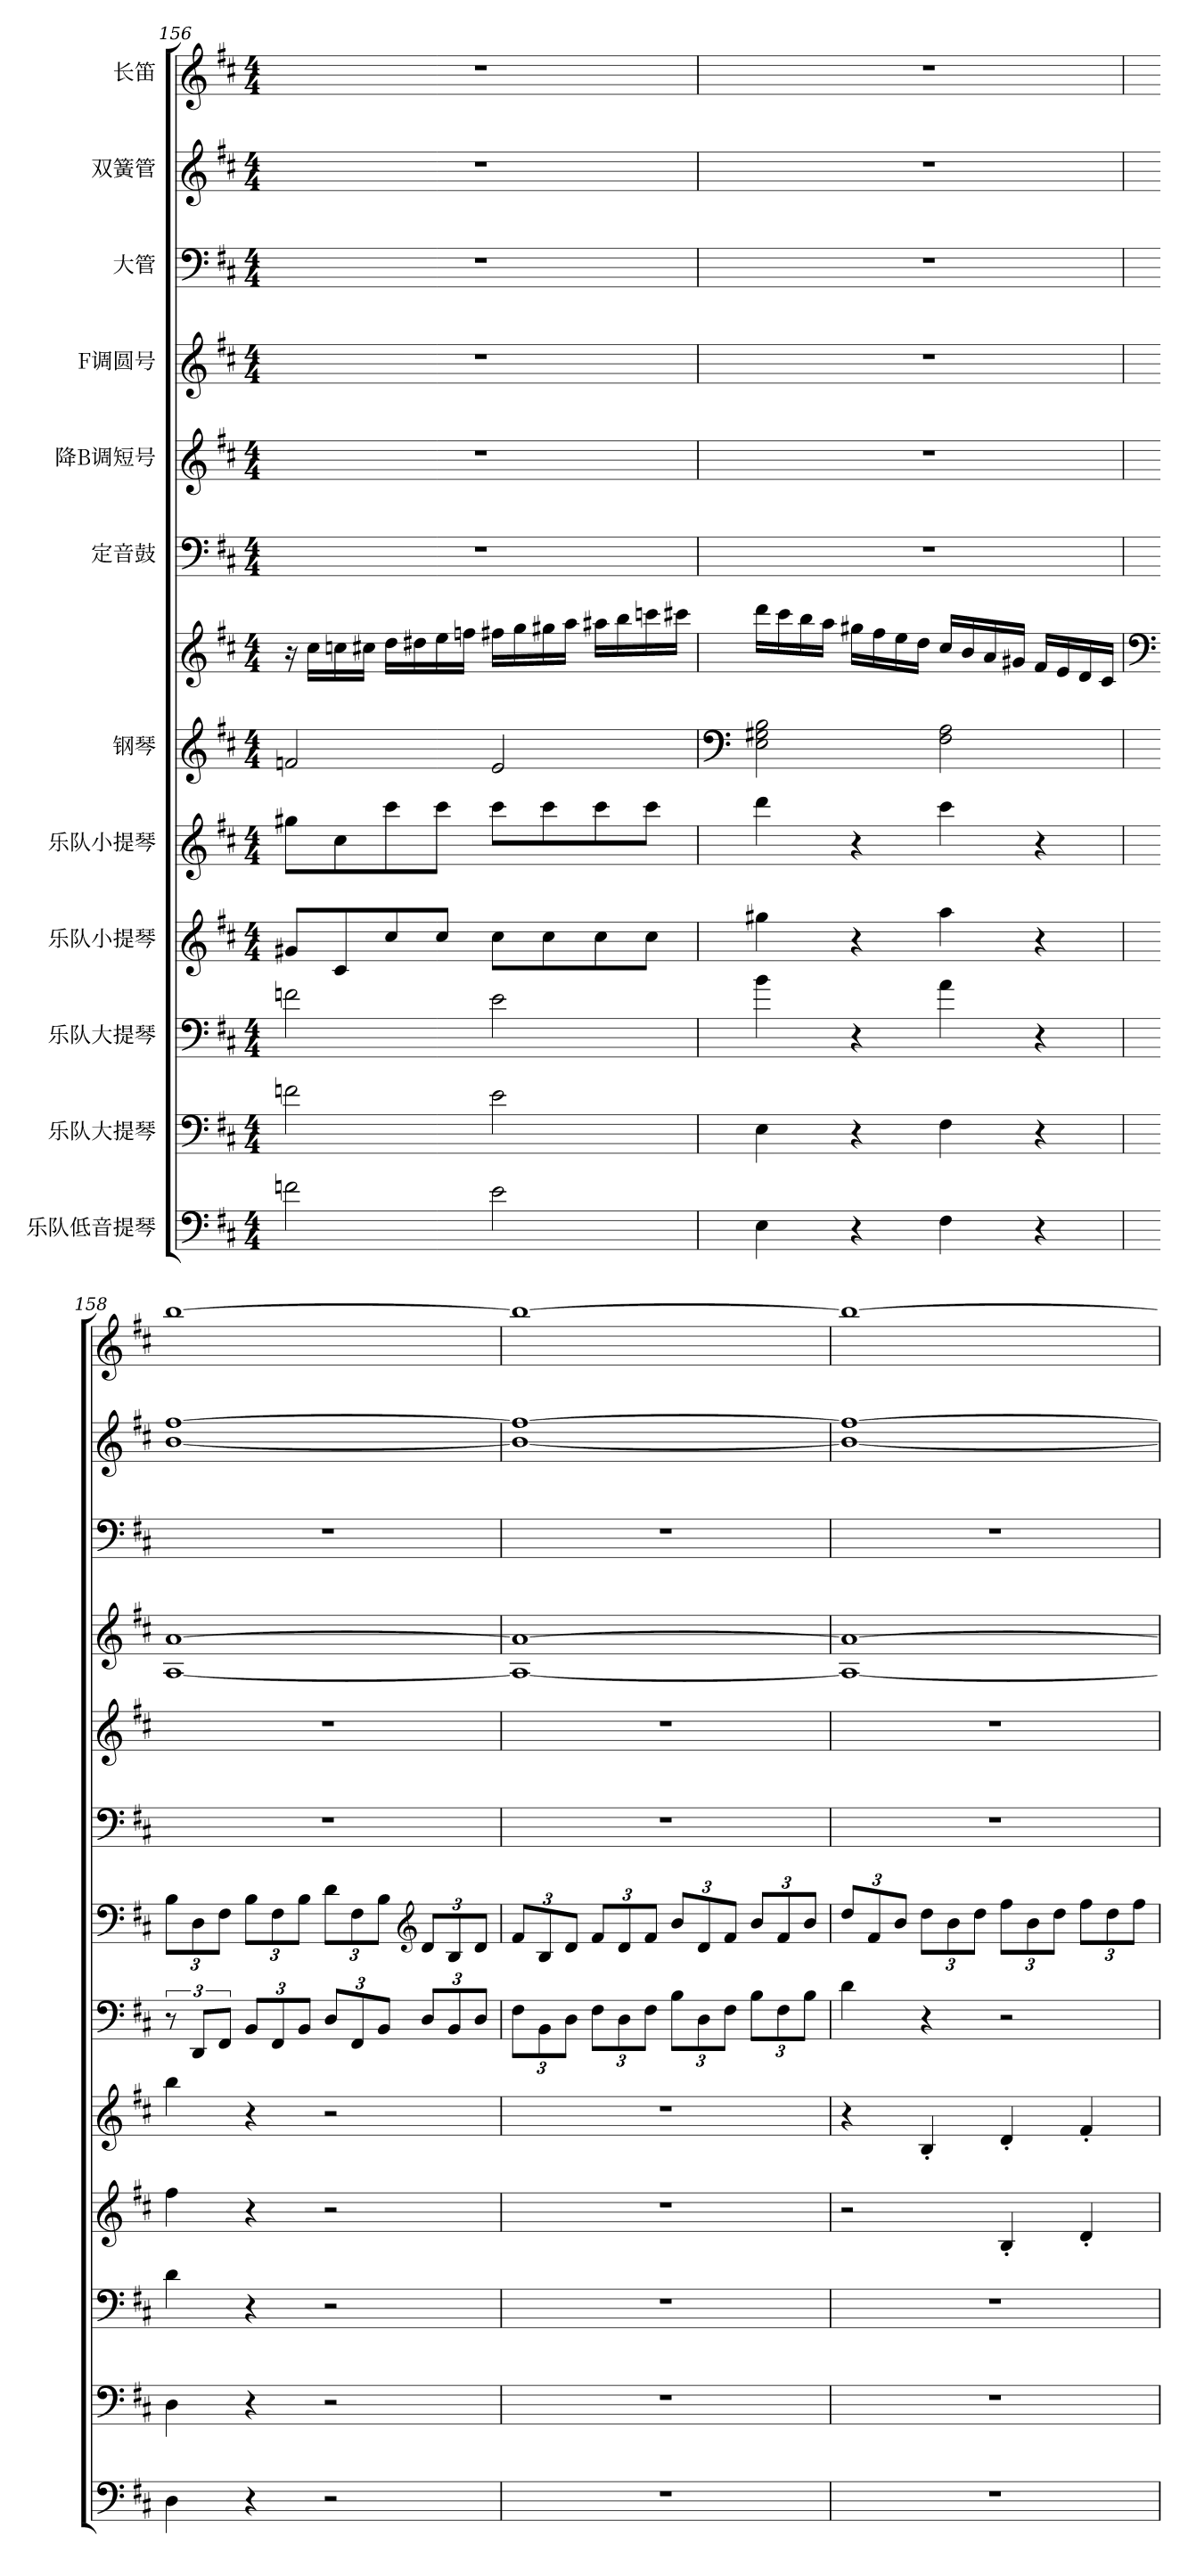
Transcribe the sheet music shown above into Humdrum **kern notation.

**kern	**kern	**kern	**kern	**kern	**kern	**kern	**kern	**kern	**kern	**kern	**kern	**kern
*part12	*part11	*part10	*part9	*part8	*part7	*part7	*part6	*part5	*part4	*part3	*part2	*part1
*staff13	*staff12	*staff11	*staff10	*staff9	*staff8	*staff7	*staff6	*staff5	*staff4	*staff3	*staff2	*staff1
*I"乐队低音提琴	*I"乐队大提琴	*I"乐队大提琴	*I"乐队小提琴	*I"乐队小提琴	*I"钢琴	*	*I"定音鼓	*I"降B调短号	*I"F调圆号	*I"大管	*I"双簧管	*I"长笛
!!LO:PB:g=z
*clefF4	*clefF4	*clefF4	*clefG2	*clefG2	*clefG2	*clefG2	*clefF4	*clefG2	*clefG2	*clefF4	*clefG2	*clefG2
*ITrd7c12	*	*	*	*	*	*	*	*ITrd1c2	*ITrd4c7	*	*	*
*k[f#c#]	*k[f#c#]	*k[f#c#]	*k[f#c#]	*k[f#c#]	*k[f#c#]	*k[f#c#]	*k[f#c#]	*k[]	*k[f#]	*k[f#c#]	*k[f#c#]	*k[f#c#]
*M4/4	*M4/4	*M4/4	*M4/4	*M4/4	*M4/4	*M4/4	*M4/4	*M4/4	*M4/4	*M4/4	*M4/4	*M4/4
=156	=156	=156	=156	=156	=156	=156	=156	=156	=156	=156	=156	=156
2Fn\	2fn\	2fn\	8g#X/L	8gg#X\L	2fn/	16r	1r	1r	1r	1r	1r	1r
.	.	.	.	.	.	16cc#\LL	.	.	.	.	.	.
.	.	.	8c#/	8cc#\	.	16ccn\	.	.	.	.	.	.
.	.	.	.	.	.	16cc#X\JJ	.	.	.	.	.	.
.	.	.	8cc#/	8ccc#\	.	16dd\LL	.	.	.	.	.	.
.	.	.	.	.	.	16dd#X\	.	.	.	.	.	.
.	.	.	8cc#/J	8ccc#\J	.	16ee\	.	.	.	.	.	.
.	.	.	.	.	.	16ffn\JJ	.	.	.	.	.	.
2E\	2e\	2e\	8cc#\L	8ccc#\L	2e/	16ff#X\LL	.	.	.	.	.	.
.	.	.	.	.	.	16gg\	.	.	.	.	.	.
.	.	.	8cc#\	8ccc#\	.	16gg#X\	.	.	.	.	.	.
.	.	.	.	.	.	16aa\JJ	.	.	.	.	.	.
.	.	.	8cc#\	8ccc#\	.	16aa#X\LL	.	.	.	.	.	.
.	.	.	.	.	.	16bb\	.	.	.	.	.	.
.	.	.	8cc#\J	8ccc#\J	.	16cccn\	.	.	.	.	.	.
.	.	.	.	.	.	16ccc#X\JJ	.	.	.	.	.	.
!!LO:PB:g=z
=157	=157	=157	=157	=157	=157	=157	=157	=157	=157	=157	=157	=157
*	*	*	*	*	*clefF4	*	*	*	*	*	*	*
4EE\	4E\	4b\	4gg#X\	4ddd\	2E\ 2G#X\ 2B\	16ddd\LL	1r	1r	1r	1r	1r	1r
.	.	.	.	.	.	16ccc#\	.	.	.	.	.	.
.	.	.	.	.	.	16bb\	.	.	.	.	.	.
.	.	.	.	.	.	16aa\JJ	.	.	.	.	.	.
4r	4r	4r	4r	4r	.	16gg#X\LL	.	.	.	.	.	.
.	.	.	.	.	.	16ff#\	.	.	.	.	.	.
.	.	.	.	.	.	16ee\	.	.	.	.	.	.
.	.	.	.	.	.	16dd\JJ	.	.	.	.	.	.
4FF#\	4F#\	4a\	4aa\	4ccc#\	2F#\ 2A\	16cc#/LL	.	.	.	.	.	.
.	.	.	.	.	.	16b/	.	.	.	.	.	.
.	.	.	.	.	.	16a/	.	.	.	.	.	.
.	.	.	.	.	.	16g#X/JJ	.	.	.	.	.	.
4r	4r	4r	4r	4r	.	16f#/LL	.	.	.	.	.	.
.	.	.	.	.	.	16e/	.	.	.	.	.	.
.	.	.	.	.	.	16d/	.	.	.	.	.	.
.	.	.	.	.	.	16c#/JJ	.	.	.	.	.	.
=158	=158	=158	=158	=158	=158	=158	=158	=158	=158	=158	=158	=158
*	*	*	*	*	*	*clefF4	*	*	*	*	*	*
*	*	*	*	*	*	*Xbrackettup	*	*	*	*	*	*
4DD\	4D\	4d\	4ff#\	4bb\	12r	12B\L	1r	1r	[1D [1d	1r	[1b [1ff#	[1bb
.	.	.	.	.	12DD/L	12D\	.	.	.	.	.	.
.	.	.	.	.	12FF#/J	12F#\J	.	.	.	.	.	.
*	*	*	*	*	*Xbrackettup	*	*	*	*	*	*	*
4r	4r	4r	4r	4r	12BB/L	12B\L	.	.	.	.	.	.
.	.	.	.	.	12FF#/	12F#\	.	.	.	.	.	.
.	.	.	.	.	12BB/J	12B\J	.	.	.	.	.	.
2r	2r	2r	2r	2r	12D/L	12d\L	.	.	.	.	.	.
.	.	.	.	.	12FF#/	12F#\	.	.	.	.	.	.
.	.	.	.	.	12BB/J	12B\J	.	.	.	.	.	.
*	*	*	*	*	*	*clefG2	*	*	*	*	*	*
.	.	.	.	.	12D/L	12d/L	.	.	.	.	.	.
.	.	.	.	.	12BB/	12B/	.	.	.	.	.	.
.	.	.	.	.	12D/J	12d/J	.	.	.	.	.	.
!!LO:PB:g=z
=159	=159	=159	=159	=159	=159	=159	=159	=159	=159	=159	=159	=159
1r	1r	1r	1r	1r	12F#\L	12f#/L	1r	1r	1D_ 1d_	1r	1b_ 1ff#_	1bb_
.	.	.	.	.	12BB\	12B/	.	.	.	.	.	.
.	.	.	.	.	12D\J	12d/J	.	.	.	.	.	.
.	.	.	.	.	12F#\L	12f#/L	.	.	.	.	.	.
.	.	.	.	.	12D\	12d/	.	.	.	.	.	.
.	.	.	.	.	12F#\J	12f#/J	.	.	.	.	.	.
.	.	.	.	.	12B\L	12b/L	.	.	.	.	.	.
.	.	.	.	.	12D\	12d/	.	.	.	.	.	.
.	.	.	.	.	12F#\J	12f#/J	.	.	.	.	.	.
.	.	.	.	.	12B\L	12b/L	.	.	.	.	.	.
.	.	.	.	.	12F#\	12f#/	.	.	.	.	.	.
.	.	.	.	.	12B\J	12b/J	.	.	.	.	.	.
=160	=160	=160	=160	=160	=160	=160	=160	=160	=160	=160	=160	=160
1r	1r	1r	2r	4r	4d\	12dd/L	1r	1r	1D_ 1d_	1r	1b_ 1ff#_	1bb_
.	.	.	.	.	.	12f#/	.	.	.	.	.	.
.	.	.	.	.	.	12b/J	.	.	.	.	.	.
.	.	.	.	4B'/	4r	12dd\L	.	.	.	.	.	.
.	.	.	.	.	.	12b\	.	.	.	.	.	.
.	.	.	.	.	.	12dd\J	.	.	.	.	.	.
.	.	.	4B'/	4d'/	2r	12ff#\L	.	.	.	.	.	.
.	.	.	.	.	.	12b\	.	.	.	.	.	.
.	.	.	.	.	.	12dd\J	.	.	.	.	.	.
.	.	.	4d'/	4f#'/	.	12ff#\L	.	.	.	.	.	.
.	.	.	.	.	.	12dd\	.	.	.	.	.	.
.	.	.	.	.	.	12ff#\J	.	.	.	.	.	.
=	=	=	=	=	=	=	=	=	=	=	=	=
*-	*-	*-	*-	*-	*-	*-	*-	*-	*-	*-	*-	*-
